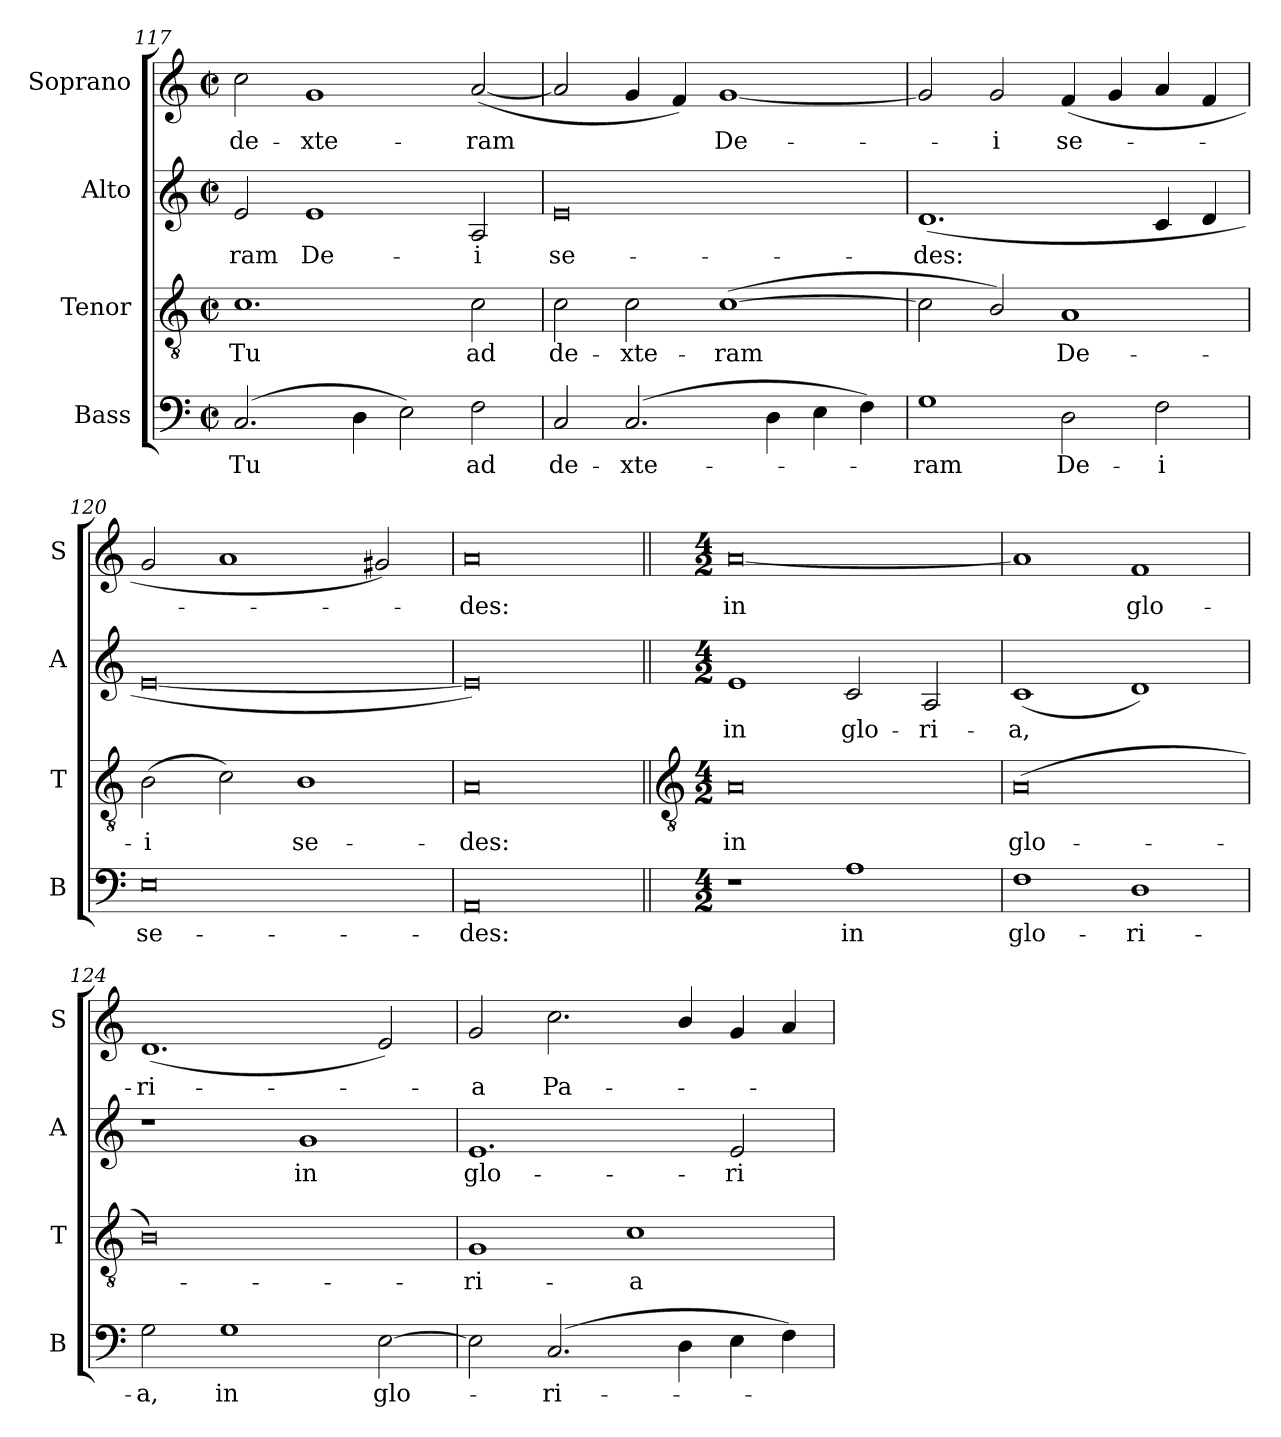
**kern	**text	**kern	**text	**kern	**text	**kern	**text
*part4	*part4	*part3	*part3	*part2	*part2	*part1	*part1
*staff4	*staff4	*staff3	*staff3	*staff2	*staff2	*staff1	*staff1
*I"Bass	*	*I"Tenor	*	*I"Alto	*	*I"Soprano	*
*I'B	*	*I'T	*	*I'A	*	*I'S	*
*clefF4	*	*clefGv2	*	*clefG2	*	*clefG2	*
*k[]	*	*k[]	*	*k[]	*	*k[]	*
*C:	*	*C:	*	*C:	*	*C:	*
*M4/2	*	*M4/2	*	*M4/2	*	*M4/2	*
*met(c|)	*	*met(c|)	*	*met(c|)	*	*met(c|)	*
=117	=117	=117	=117	=117	=117	=117	=117
!	!LO:LY:b	!	!LO:LY:b	!	!LO:LY:b	!	!LO:LY:b
(>2.C	Tu	1.c	Tu	2e	-ram	2cc	de-
!	!	!	!	!	!LO:LY:b	!	!LO:LY:b
.	.	.	.	1e	De-	1g	-xte-
4D	.	.	.	.	.	.	.
2E)	.	.	.	.	.	.	.
!	!LO:LY:b	!	!LO:LY:b	!	!LO:LY:b	!	!LO:LY:b
2F	ad	2c	ad	2A	-i	(<[2a	-ram
=118	=118	=118	=118	=118	=118	=118	=118
!	!LO:LY:b	!	!LO:LY:b	!	!LO:LY:b	!	!
2C	de-	2c	de-	0e	se-	2a]	.
!	!LO:LY:b	!	!LO:LY:b	!	!	!	!
(>2.C	-xte-	2c	-xte-	.	.	4g	.
.	.	.	.	.	.	4f)	.
!	!	!	!LO:LY:b	!	!	!	!LO:LY:b
.	.	(>[1c	-ram	.	.	[1g	De-
4D	.	.	.	.	.	.	.
4E	.	.	.	.	.	.	.
4F)	.	.	.	.	.	.	.
=119	=119	=119	=119	=119	=119	=119	=119
!	!LO:LY:b	!	!	!	!LO:LY:b	!	!
1G	ram	2c]	.	(<1.d	-des:	2g]	.
!	!	!	!	!	!	!	!LO:LY:b
.	.	2B/)	.	.	.	2g	i
!	!LO:LY:b	!	!LO:LY:b	!	!	!	!LO:LY:b
2D	De-	1A	De-	.	.	(<4f	se-
.	.	.	.	.	.	4g	.
!	!LO:LY:b	!	!	!	!	!	!
2F	-i	.	.	4c	.	4a	.
.	.	.	.	4d	.	4f	.
=120	=120	=120	=120	=120	=120	=120	=120
!	!LO:LY:b	!	!LO:LY:b	!	!	!	!
0E	se-	(>2B	-i	[0e	.	2g	.
.	.	2c)	.	.	.	1a	.
!	!	!	!LO:LY:b	!	!	!	!
.	.	1B	se-	.	.	.	.
.	.	.	.	.	.	2g#X)	.
=121	=121	=121	=121	=121	=121	=121	=121
!	!LO:LY:b	!	!LO:LY:b	!	!	!	!LO:LY:b
0AA	-des:	0A	-des:	0e])	.	0a	des:
!!LO:LB:g=z
=122||	=122||	=122||	=122||	=122||	=122||	=122||	=122||
*	*	*clefGv2	*	*	*	*	*
*M4/2	*	*M4/2	*	*M4/2	*	*M4/2	*
!	!	!	!LO:LY:b	!	!LO:LY:b	!	!LO:LY:b
1r	.	0A	in	1e	in	[0a	in
!	!LO:LY:b	!	!	!	!LO:LY:b	!	!
1A	in	.	.	2c	glo-	.	.
!	!	!	!	!	!LO:LY:b	!	!
.	.	.	.	2A	-ri-	.	.
=123	=123	=123	=123	=123	=123	=123	=123
!	!LO:LY:b	!	!LO:LY:b	!	!LO:LY:b	!	!
1F	glo-	(<0A	glo-	(<1c	-a,	1a]	.
!	!LO:LY:b	!	!	!	!	!	!LO:LY:b
1D	-ri-	.	.	1d)	.	1f	glo-
=124	=124	=124	=124	=124	=124	=124	=124
!	!LO:LY:b	!	!	!	!	!	!LO:LY:b
2G	-a,	0B)	.	1r	.	(<1.d	-ri-
!	!LO:LY:b	!	!	!	!	!	!
1G	in	.	.	.	.	.	.
!	!	!	!	!	!LO:LY:b	!	!
.	.	.	.	1g	in	.	.
!	!LO:LY:b	!	!	!	!	!	!
[2E	glo-	.	.	.	.	2e)	.
=125	=125	=125	=125	=125	=125	=125	=125
!	!	!	!LO:LY:b	!	!LO:LY:b	!	!LO:LY:b
2E]	.	1G	ri-	1.e	glo-	2g	a
!	!LO:LY:b	!	!	!	!	!	!LO:LY:b
(>2.C	ri-	.	.	.	.	2.cc	Pa-
!	!	!	!LO:LY:b	!	!	!	!
.	.	1c	-a	.	.	.	.
4D	.	.	.	.	.	4b/	.
!	!	!	!	!	!LO:LY:b	!	!
4E	.	.	.	2e	-ri-	4g	.
4F)	.	.	.	.	.	4a	.
=	=	=	=	=	=	=	=
*-	*-	*-	*-	*-	*-	*-	*-
